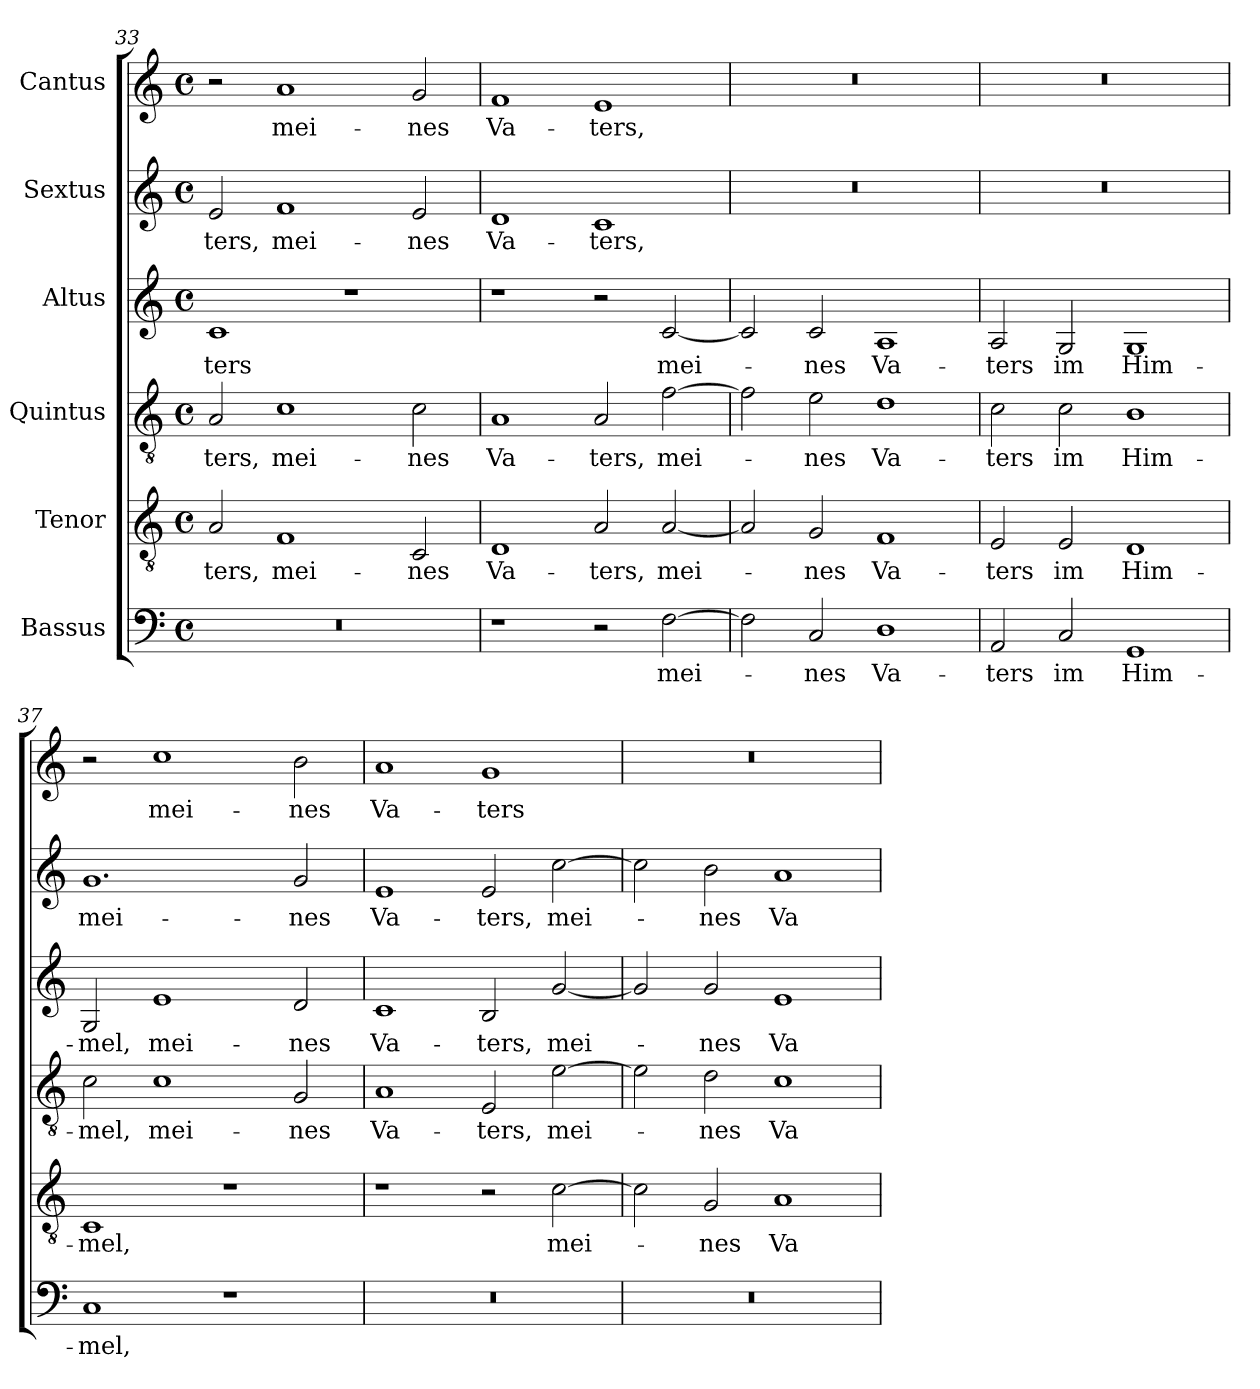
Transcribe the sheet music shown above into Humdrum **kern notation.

**kern	**text	**kern	**text	**kern	**text	**kern	**text	**kern	**text	**kern	**text
*part6	*part6	*part5	*part5	*part4	*part4	*part3	*part3	*part2	*part2	*part1	*part1
*staff6	*staff6	*staff5	*staff5	*staff4	*staff4	*staff3	*staff3	*staff2	*staff2	*staff1	*staff1
*I"Bassus	*	*I"Tenor	*	*I"Quintus	*	*I"Altus	*	*I"Sextus	*	*I"Cantus	*
!!LO:LB:g=z
*clefF4	*	*clefGv2	*	*clefGv2	*	*clefG2	*	*clefG2	*	*clefG2	*
*k[]	*	*k[]	*	*k[]	*	*k[]	*	*k[]	*	*k[]	*
*M4/2	*	*M4/2	*	*M4/2	*	*M4/2	*	*M4/2	*	*M4/2	*
*met(c)	*	*met(c)	*	*met(c)	*	*met(c)	*	*met(c)	*	*met(c)	*
=33	=33	=33	=33	=33	=33	=33	=33	=33	=33	=33	=33
!	!	!	!LO:LY:b	!	!LO:LY:b	!	!LO:LY:b	!	!LO:LY:b	!	!
0r	.	2A/	-ters,	2A/	-ters,	1c	-ters	2e/	-ters,	2r	.
!	!	!	!LO:LY:b	!	!LO:LY:b	!	!	!	!LO:LY:b	!	!LO:LY:b
.	.	1F	mei-	1c	mei-	.	.	1f	mei-	1a	mei-
.	.	.	.	.	.	1r	.	.	.	.	.
!	!	!	!LO:LY:b	!	!LO:LY:b	!	!	!	!LO:LY:b	!	!LO:LY:b
.	.	2C/	-nes	2c\	-nes	.	.	2e/	-nes	2g/	-nes
=34	=34	=34	=34	=34	=34	=34	=34	=34	=34	=34	=34
!	!	!	!LO:LY:b	!	!LO:LY:b	!	!	!	!LO:LY:b	!	!LO:LY:b
1r	.	1D	Va-	1A	Va-	1r	.	1d	Va-	1f	Va-
!	!	!	!LO:LY:b	!	!LO:LY:b	!	!	!	!LO:LY:b	!	!LO:LY:b
2r	.	2A/	-ters,	2A/	-ters,	2r	.	1c	-ters,	1e	-ters,
!	!LO:LY:b	!	!LO:LY:b	!	!LO:LY:b	!	!LO:LY:b	!	!	!	!
[2F\	mei-	[2A/	mei-	[2f\	mei-	[2c/	mei-	.	.	.	.
=35	=35	=35	=35	=35	=35	=35	=35	=35	=35	=35	=35
2F\]	.	2A/]	.	2f\]	.	2c/]	.	0r	.	0r	.
!	!LO:LY:b	!	!LO:LY:b	!	!LO:LY:b	!	!LO:LY:b	!	!	!	!
2C/	-nes	2G/	-nes	2e\	-nes	2c/	-nes	.	.	.	.
!	!LO:LY:b	!	!LO:LY:b	!	!LO:LY:b	!	!LO:LY:b	!	!	!	!
1D	Va-	1F	Va-	1d	Va-	1A	Va-	.	.	.	.
=36	=36	=36	=36	=36	=36	=36	=36	=36	=36	=36	=36
!	!LO:LY:b	!	!LO:LY:b	!	!LO:LY:b	!	!LO:LY:b	!	!	!	!
2AA/	-ters	2E/	-ters	2c\	-ters	2A/	-ters	0r	.	0r	.
!	!LO:LY:b	!	!LO:LY:b	!	!LO:LY:b	!	!LO:LY:b	!	!	!	!
2C/	im	2E/	im	2c\	im	2G/	im	.	.	.	.
!	!LO:LY:b	!	!LO:LY:b	!	!LO:LY:b	!	!LO:LY:b	!	!	!	!
1GG	Him-	1D	Him-	1B	Him-	1G	Him-	.	.	.	.
=37	=37	=37	=37	=37	=37	=37	=37	=37	=37	=37	=37
!	!LO:LY:b	!	!LO:LY:b	!	!LO:LY:b	!	!LO:LY:b	!	!LO:LY:b	!	!
1C	-mel,	1C	-mel,	2c\	-mel,	2G/	-mel,	1.g	mei-	2r	.
!	!	!	!	!	!LO:LY:b	!	!LO:LY:b	!	!	!	!LO:LY:b
.	.	.	.	1c	mei-	1e	mei-	.	.	1cc	mei-
1r	.	1r	.	.	.	.	.	.	.	.	.
!	!	!	!	!	!LO:LY:b	!	!LO:LY:b	!	!LO:LY:b	!	!LO:LY:b
.	.	.	.	2G/	-nes	2d/	-nes	2g/	-nes	2b\	-nes
!!LO:PB:g=z
=38	=38	=38	=38	=38	=38	=38	=38	=38	=38	=38	=38
!	!	!	!	!	!LO:LY:b	!	!LO:LY:b	!	!LO:LY:b	!	!LO:LY:b
0r	.	1r	.	1A	Va-	1c	Va-	1e	Va-	1a	Va-
!	!	!	!	!	!LO:LY:b	!	!LO:LY:b	!	!LO:LY:b	!	!LO:LY:b
.	.	2r	.	2E/	-ters,	2B/	-ters,	2e/	-ters,	1g	-ters
!	!	!	!LO:LY:b	!	!LO:LY:b	!	!LO:LY:b	!	!LO:LY:b	!	!
.	.	[2c\	mei-	[2e\	mei-	[2g/	mei-	[2cc\	mei-	.	.
=39	=39	=39	=39	=39	=39	=39	=39	=39	=39	=39	=39
0r	.	2c\]	.	2e\]	.	2g/]	.	2cc\]	.	0r	.
!	!	!	!LO:LY:b	!	!LO:LY:b	!	!LO:LY:b	!	!LO:LY:b	!	!
.	.	2G/	-nes	2d\	-nes	2g/	-nes	2b\	-nes	.	.
!	!	!	!LO:LY:b	!	!LO:LY:b	!	!LO:LY:b	!	!LO:LY:b	!	!
.	.	1A	Va-	1c	Va-	1e	Va-	1a	Va-	.	.
=	=	=	=	=	=	=	=	=	=	=	=
*-	*-	*-	*-	*-	*-	*-	*-	*-	*-	*-	*-
